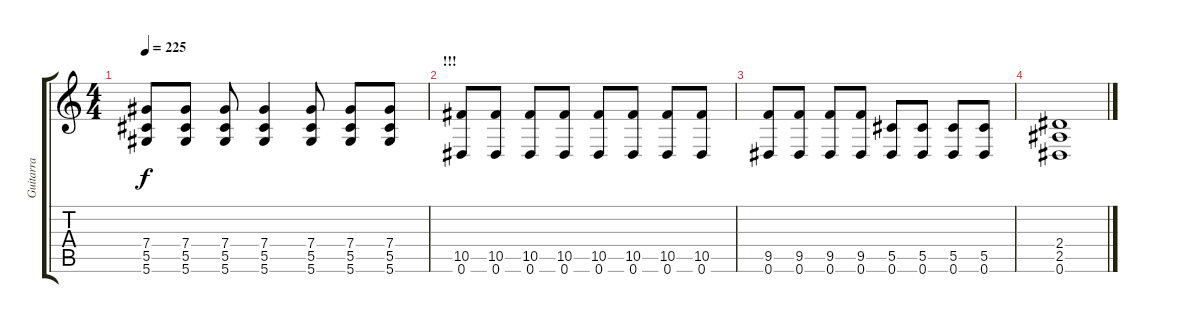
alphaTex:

\track ("Guitarra" "Guitarra") {instrument distortionguitar}
\staff {score tabs}
\tuning (Eb4 Bb3 Gb3 Db3 Ab2 Eb2) {hide}
\ts (4 4)
\tempo 225
\clef g2
\ks c
(7.4{t} 5.5{t} 5.6{t}).8{dy f} (7.4 5.5 5.6).8 (7.4 5.5 5.6).8 (7.4 5.5 5.6).4 (7.4 5.5 5.6).8 (7.4 5.5 5.6).8 (7.4 5.5 5.6).8 |
\section ("" "!!!")
(10.5 0.6).8 (10.5 0.6).8 (10.5 0.6).8 (10.5 0.6).8 (10.5 0.6).8 (10.5 0.6).8 (10.5 0.6).8 (10.5 0.6).8 |
(9.5 0.6).8 (9.5 0.6).8 (9.5 0.6).8 (9.5 0.6).8 (5.5 0.6).8 (5.5 0.6).8 (5.5 0.6).8 (5.5 0.6).8 |
(2.4 2.5 0.6).1
